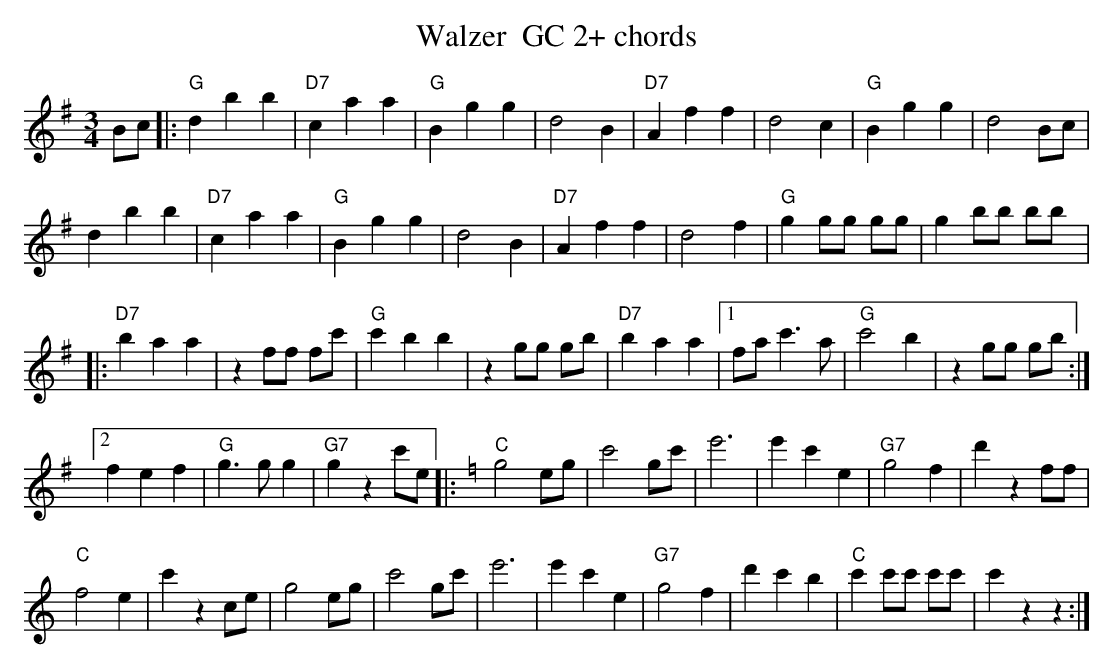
X:1
T:Walzer  GC 2+ chords
M:3/4
L:1/4
K:Gmaj%%MIDI gchordon
B/2c/2 |: "G"dbb | "D7"caa | "G"Bgg | d2B | "D7"Aff | d2c | "G"Bgg | d2 B/2c/2 |
dbb | "D7"caa | "G"Bgg | d2B | "D7"Aff | d2f | "G"g g/2g/2 g/2g/2 | g b/2b/2 b/2b/2 |:
"D7"baa | z f/2f/2 f/2c'/2 | "G"c'bb | z g/2g/2 g/2b/2 | "D7"baa |1 f/2a/2 c'>a | "G"c'2b | zg/2g/2 g/2b/2 :|2
fef | "G"g>gg | "G7"gz c'/2e/2 |: [K:Cmaj] "C"g2e/2g/2 | c'2 g/2c'/2 | e'3 | e'c'e | "G7"g2f | d'z f/2f/2 |
"C"f2e | c'z c/2e/2 | g2e/2g/2 | c'2g/2c'/2 | e'3 | e'c'e | "G7"g2f | d'c'b | "C"c' c'/2c'/2 c'/2c'/2 | c'zz :|
